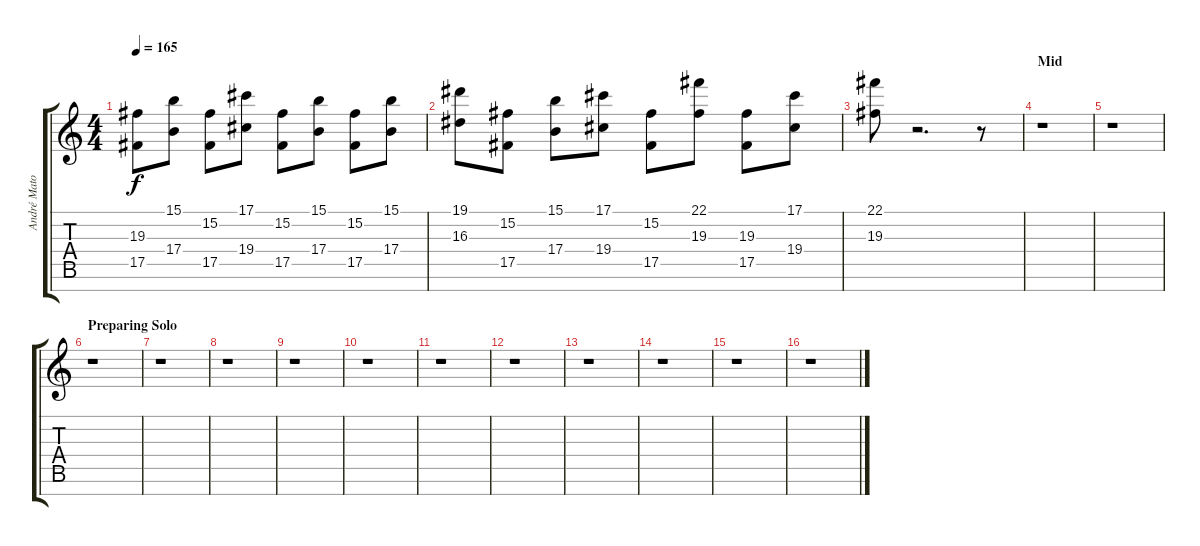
\track ("André Matos - String Ensemble 1" "André Mato") {instrument stringensemble1}
\staff {score tabs}
\tuning (Ab4 Eb4 B3 Gb3 Db3 Ab2 Eb2) {hide}
\ts (4 4)
\tempo 165
\clef g2
\ks c
(19.3 17.5).8{dy f} (15.1 17.4).8 (15.2 17.5).8 (17.1 19.4).8 (15.2 17.5).8 (15.1 17.4).8 (15.2 17.5).8 (15.1 17.4).8 |
(19.1 16.3).8 (15.2 17.5).8 (15.1 17.4).8 (17.1 19.4).8 (15.2 17.5).8 (22.1 19.3).8 (19.3 17.5).8 (17.1 19.4).8 |
(22.1 19.3).8 r.2{d} r.8 |
\section ("" "Mid")
r.1 |
r.1 |
\section ("" "Preparing Solo")
r.1 |
r.1 |
r.1 |
r.1 |
r.1 |
r.1 |
r.1 |
r.1 |
r.1 |
r.1 |
r.1
